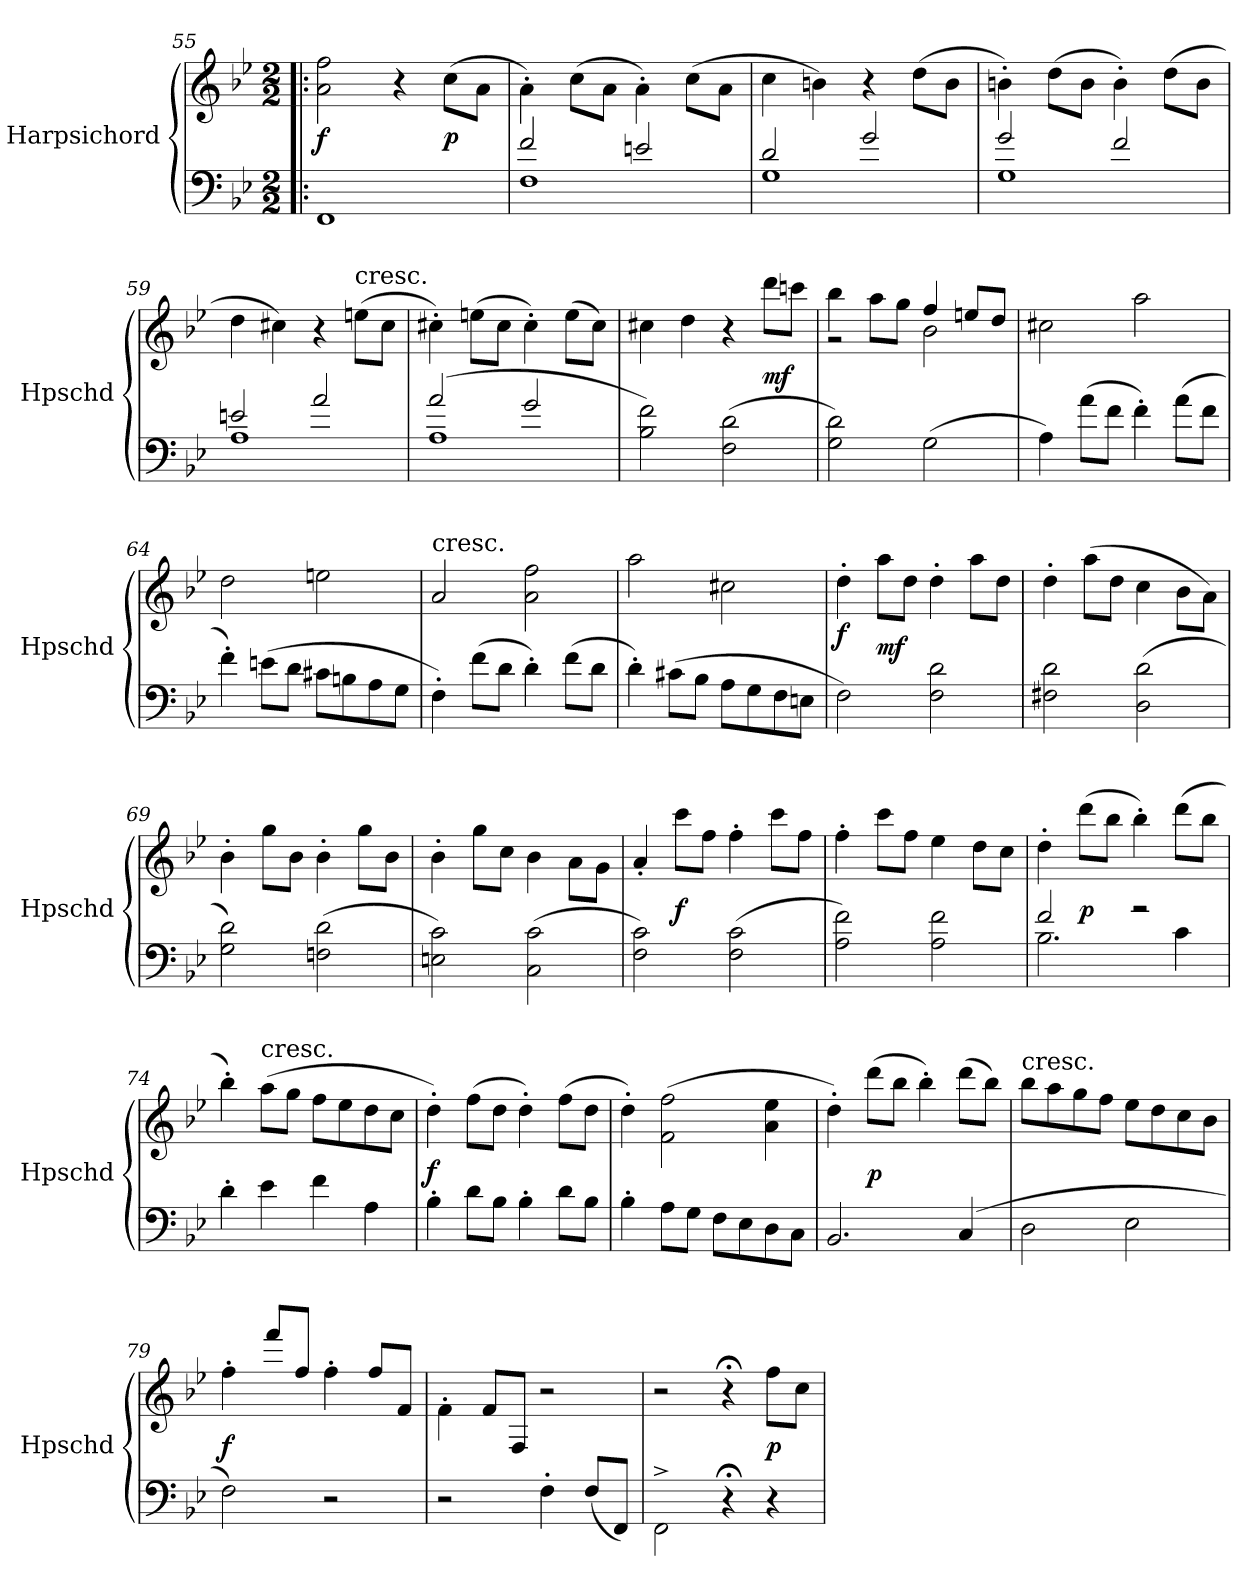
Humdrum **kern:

**kern	**kern	**dynam
*part1	*part1	*part1
*staff2	*staff1	*staff1/2
*I"Harpsichord	*	*
*I'Hpschd	*	*
*clefF4	*clefG2	*
*k[b-e-]	*k[b-e-]	*
*M2/2	*M2/2	*
=55!|:	=55!|:	=55!|:
1FF	2a\ 2ff\	f
.	4r	.
.	(8cc\L	p
.	8a\J	.
=56	=56	=56
*^	*	*
2f/	1F	4a'\)	.
.	.	(8cc\L	.
.	.	8a\J	.
2en/	.	4a'\)	.
.	.	(8cc\L	.
.	.	8a\J	.
=57	=57	=57	=57
2d/	1G	4cc\	.
.	.	4bn\)	.
2g/	.	4r	.
.	.	(8dd\L	.
.	.	8b\J	.
=58	=58	=58	=58
2g/	1G	4bn'\)	.
.	.	(8dd\L	.
.	.	8b\J	.
2f/	.	4b'\)	.
.	.	(8dd\L	.
.	.	8b\J	.
=59	=59	=59	=59
2en/	1A	4dd\	.
.	.	4cc#X\)	.
2a/	.	4r	.
!	!	!LO:TX:t=cresc.	!
.	.	(8een\L	.
.	.	8cc#\J	.
=60	=60	=60	=60
(2a/	1A	4cc#X'\)	.
.	.	(8een\L	.
.	.	8cc#\J	.
2g/	.	4cc#'\)	.
.	.	(8ee\L	.
.	.	8cc#\J)	.
*v	*v	*	*
=61	=61	=61
2B-\ 2f\)	4cc#X\	.
.	4dd\	.
(2F\ 2d\	4r	.
.	8ddd\L	mf
.	8cccn\J	.
=62	=62	=62
*	*^	*
2G\ 2d\)	4bb-\	2r	.
.	8aa\L	.	.
.	8gg\J	.	.
(2G\	2b-\	4ff/	.
.	.	8een/L	.
.	.	8dd/J	.
*	*v	*v	*
=63	=63	=63
4A\)	2cc#X\	.
(8a\L	.	.
8f\J	.	.
4f'\)	2aa\	.
(8a\L	.	.
8f\J	.	.
=64	=64	=64
4f'\)	2dd\	.
(8en\L	.	.
8d\J	.	.
8c#X\L	2een\	.
8Bn\	.	.
8A\	.	.
8G\J	.	.
=65	=65	=65
!	!LO:TX:t=cresc.	!
4F'\)	2a/	.
(8f\L	.	.
8d\J	.	.
4d'\)	2a\ 2ff\	.
(8f\L	.	.
8d\J	.	.
=66	=66	=66
4d'\)	2aa\	.
(8c#X\L	.	.
8B-\J	.	.
8A\L	2cc#X\	.
8G\	.	.
8F\	.	.
8En\J	.	.
=67	=67	=67
2F\)	4dd'\	f
.	8aa\L	mf
.	8dd\J	.
2F\ 2d\	4dd'\	.
.	8aa\L	.
.	8dd\J	.
=68	=68	=68
2F#X\ 2d\	4dd'\	.
.	(8aa\L	.
.	8dd\J	.
(2D\ 2d\	4cc\	.
.	8b-\L	.
.	8a\J)	.
=69	=69	=69
2G\ 2d\)	4b-'\	.
.	8gg\L	.
.	8b-\J	.
(2Fn\ 2d\	4b-'\	.
.	8gg\L	.
.	8b-\J	.
=70	=70	=70
2En\ 2c\)	4b-'\	.
.	8gg\L	.
.	8cc\J	.
(2C\ 2c\	4b-\	.
.	8a\L	.
.	8g\J	.
=71	=71	=71
2F\ 2c\)	4a'/	.
.	8ccc\L	f
.	8ff\J	.
(2F\ 2c\	4ff'\	.
.	8ccc\L	.
.	8ff\J	.
=72	=72	=72
2A\ 2f\)	4ff'\	.
.	8ccc\L	.
.	8ff\J	.
2A\ 2f\	4ee-\	.
.	8dd\L	.
.	8cc\J	.
=73	=73	=73
*^	*	*
2f/	2.B-\	4dd'\	.
.	.	(8ddd\L	p
.	.	8bb-\J	.
2r	.	4bb-'\)	.
.	4c\	(8ddd\L	.
.	.	8bb-\J	.
*v	*v	*	*
=74	=74	=74
4d'\	4bb-'\)	.
!	!LO:TX:t=cresc.	!
4e-\	(8aa\L	.
.	8gg\J	.
4f\	8ff\L	.
.	8ee-\	.
4A\	8dd\	.
.	8cc\J	.
=75	=75	=75
4B-'\	4dd'\)	f
8d\L	(8ff\L	.
8B-\J	8dd\J	.
4B-'\	4dd'\)	.
8d\L	(8ff\L	.
8B-\J	8dd\J	.
=76	=76	=76
4B-'\	4dd'\)	.
8A\L	(2f\ 2ff\	.
8G\J	.	.
8F\L	.	.
8E-\	.	.
8D\	4a\ 4ee-\	.
8C\J	.	.
=77	=77	=77
2.BB-/	4dd'\)	.
.	(8ddd\L	p
.	8bb-\J	.
.	4bb-'\)	.
(4C/	(8ddd\L	.
.	8bb-\J)	.
=78	=78	=78
!	!LO:TX:t=cresc.	!
2D\	8bb-\L	.
.	8aa\	.
.	8gg\	.
.	8ff\J	.
2E-\	8ee-\L	.
.	8dd\	.
.	8cc\	.
.	8b-\J	.
=79	=79	=79
2F\)	4ff'\	f
.	8fff/L	.
.	8ff/J	.
2r	4ff'\	.
.	8ff/L	.
.	8f/J	.
=80	=80	=80
2r	4f'\	.
.	8f/L	.
.	8F/J	.
4F'\	2r	.
(8F/L	.	.
8FF/J)	.	.
=81	=81	=81
2FF^\	2r	.
4r;<	4r;<	.
4r	8ff\L	p
.	8cc\J	.
=	=	=
*-	*-	*-
